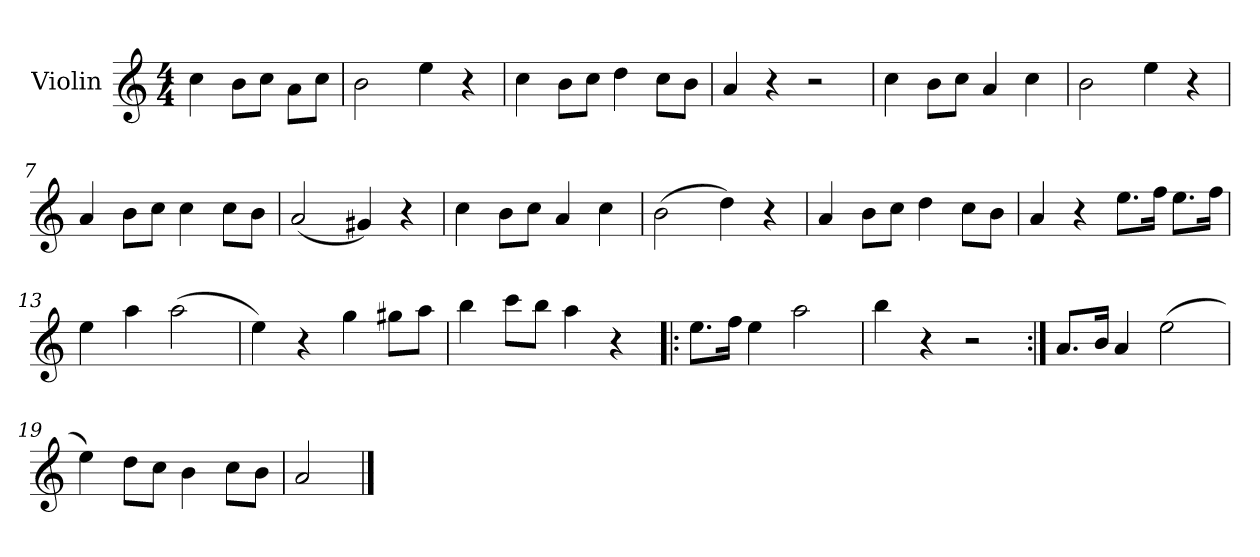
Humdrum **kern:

**kern
*part1
*staff1
*I"Violin
*I'Vln.
*clefG2
*k[]
*M4/4
=1
4cc\
8b\L
8cc\J
8a\L
8cc\J
=2
2b\
4ee\
4r
=3
4cc\
8b\L
8cc\J
4dd\
8cc\L
8b\J
=4
4a/
4r
2r
=5
4cc\
8b\L
8cc\J
4a/
4cc\
=6
2b\
4ee\
4r
!!LO:LB:g=z
=7
4a/
8b\L
8cc\J
4cc\
8cc\L
8b\J
=8
(<2a/
4g#X/)
4r
=9
4cc\
8b\L
8cc\J
4a/
4cc\
=10
(>2b\
4dd\)
4r
=11
4a/
8b\L
8cc\J
4dd\
8cc\L
8b\J
!!LO:LB:g=z
=12
4a/
4r
8.ee\L
16ff\Jk
8.ee\L
16ff\Jk
=13
4ee\
4aa\
(>2aa\
=14
4ee\)
4r
4gg\
8gg#X\L
8aa\J
=15
4bb\
8ccc\L
8bb\J
4aa\
4r
=16!|:
8.ee\L
16ff\Jk
4ee\
2aa\
!!LO:LB:g=z
=17
4bb\
4r
2r
=18:|!
8.a/L
16b/Jk
4a/
(>2ee\
=19
4ee\)
8dd\L
8cc\J
4b\
8cc\L
8b\J
=20
2a/
==
*-
